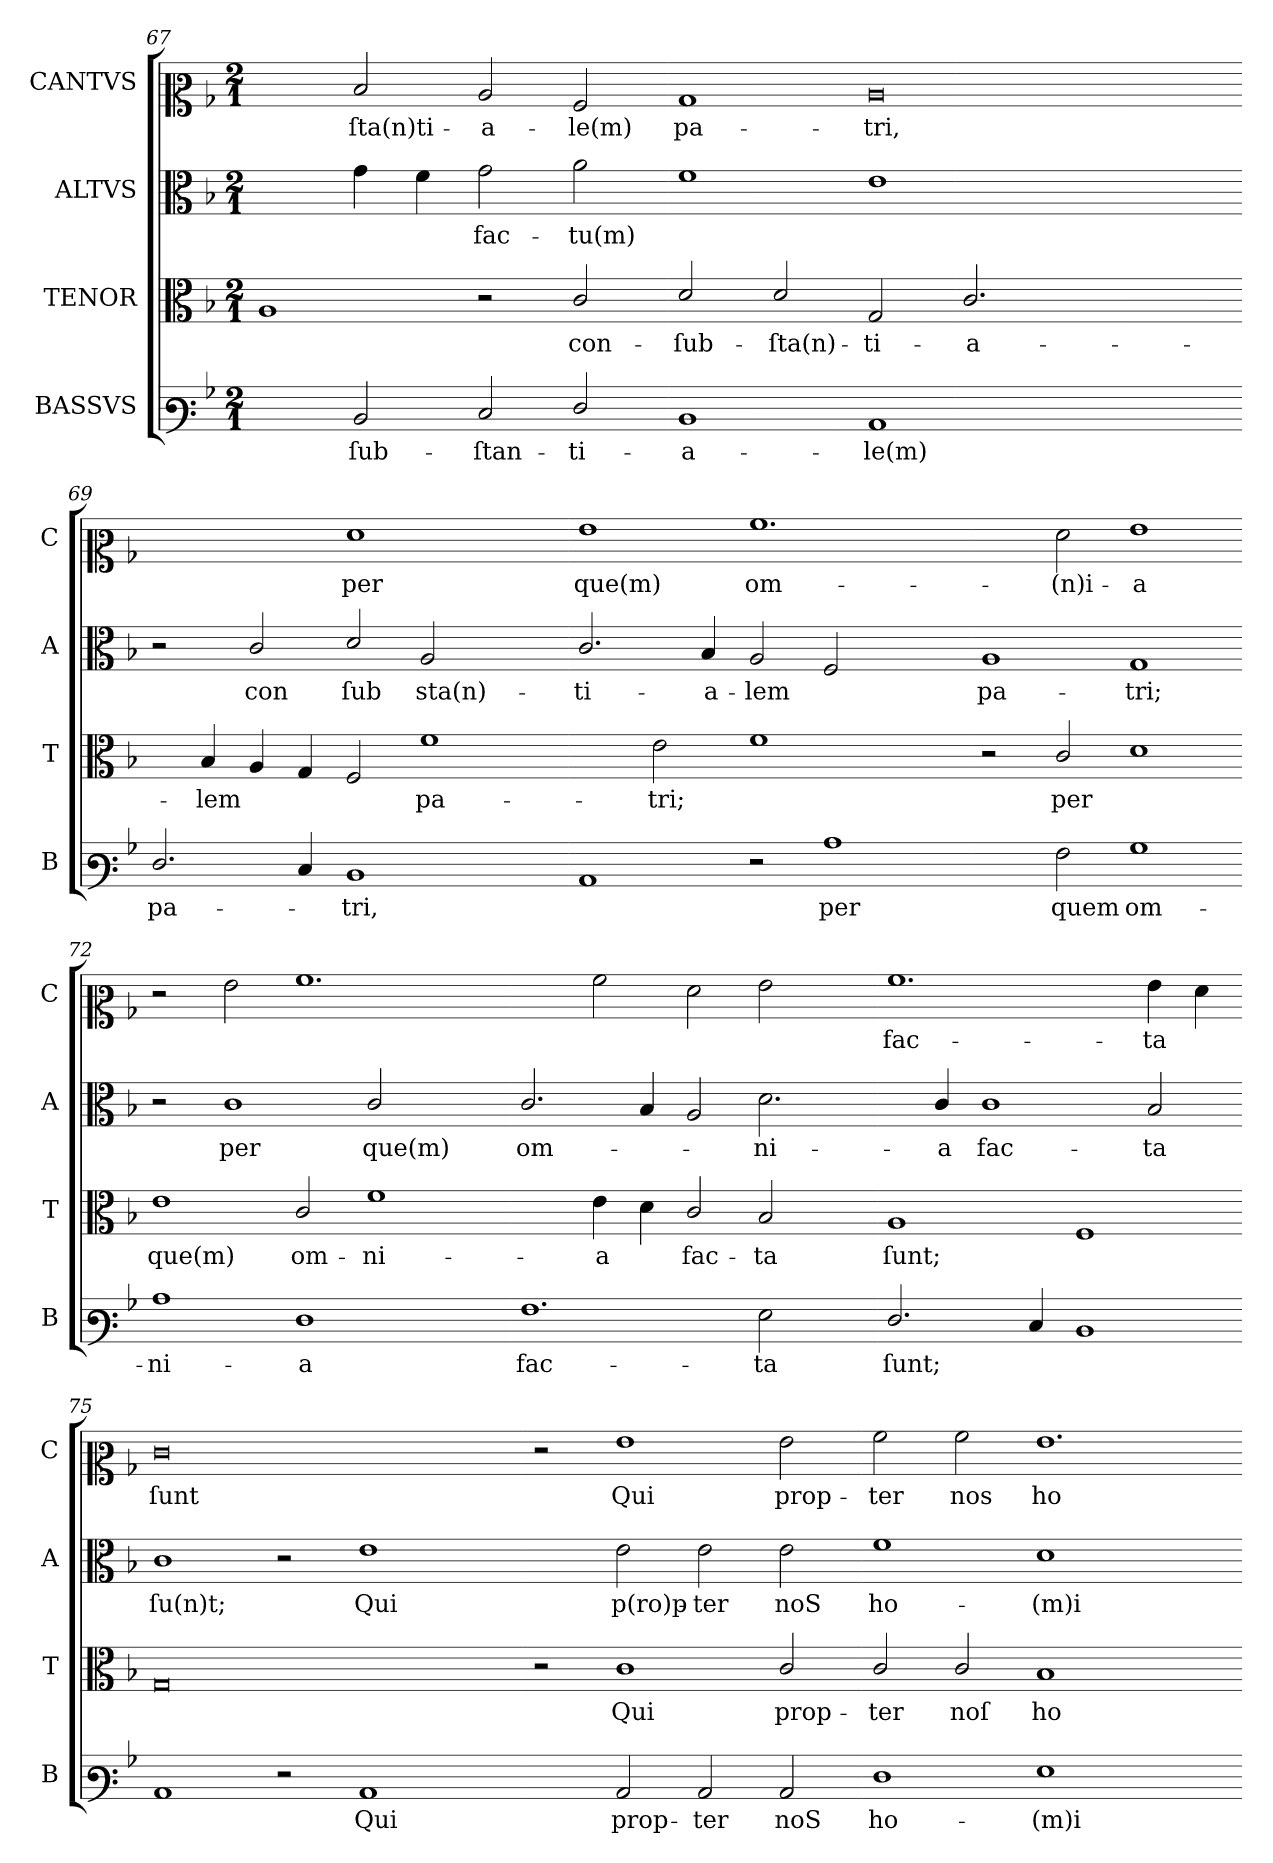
**kern	**text	**kern	**text	**kern	**text	**kern	**text
*part4	*part4	*part3	*part3	*part2	*part2	*part1	*part1
*staff4	*staff4	*staff3	*staff3	*staff2	*staff2	*staff1	*staff1
*I"BASSVS	*	*I"TENOR	*	*I"ALTVS	*	*I"CANTVS	*
*I'B	*	*I'T	*	*I'A	*	*I'C	*
*clefF3	*	*clefC3	*	*clefC3	*	*clefC2	*
*k[b-]	*	*k[b-]	*	*k[b-]	*	*k[b-]	*
*F:	*	*F:	*	*F:	*	*F:	*
*M2/1	*	*M2/1	*	*M2/1	*	*M2/1	*
=67	=67	=67	=67	=67	=67	=67	=67
2ryy	.	1A	.	2ryy	.	2ryy	.
2D/	-ſub-	.	.	4g\	.	2d/	-ſta(n)ti-
.	.	.	.	4f\	.	.	.
2E/	-ſtan-	2r	.	2g\	fac-	2c/	-a-
2F/	-ti-	2c/	con-	2a\	-tu(m)	2A/	-le(m)
=68-	=68-	=68-	=68-	=68-	=68-	=68-	=68-
1D	-a-	2d/	-ſub-	1f	.	1B-	pa-
.	.	2d/	-ſta(n)-	.	.	.	.
1C	-le(m)	2G/	-ti-	1e	.	0c	-tri,
.	.	2.c/	-a-	.	.	.	.
1ryy	.	.	.	1ryy	.	.	.
.	.	2.ryy	.	.	.	.	.
=69-	=69-	=69-	=69-	=69-	=69-	=69-	=69-
2.F/	pa-	4ryy	.	2r	.	1ryy	.
.	.	4B-/	-lem	.	.	.	.
.	.	4A/	.	2c/	con	.	.
4E/	.	4G/	.	.	.	.	.
1D	-tri,	2F/	.	2d/	ſub	1f	per
.	.	1f\	pa-	2A/	sta(n)-	.	.
2ryy	.	.	.	2ryy	.	2ryy	.
=70-	=70-	=70-	=70-	=70-	=70-	=70-	=70-
1C	.	2ryy	.	2.c/	-ti-	1g	que(m)
.	.	2e\	-tri;	.	.	.	.
.	.	.	.	4B-/	-a-	.	.
2r	.	1f	.	2A/	-lem	1.a	om-
1c\	per	.	.	2F/	.	.	.
.	.	2ryy	.	2ryy	.	.	.
=71-	=71-	=71-	=71-	=71-	=71-	=71-	=71-
2ryy	.	2r	.	1A	pa-	2ryy	.
2A\	quem	2c/	per	.	.	2f\	-(n)i-
1B-	om-	1d	.	1G	-tri;	1g	-a
=72-	=72-	=72-	=72-	=72-	=72-	=72-	=72-
1c	-ni-	1e	que(m)	2r	.	2r	.
.	.	.	.	1c	per	2g\	.
1F	-a	2c/	om-	.	.	1.a	.
.	.	1f\	-ni-	2c/	que(m)	.	.
2ryy	.	.	.	2ryy	.	.	.
=73-	=73-	=73-	=73-	=73-	=73-	=73-	=73-
1.A	fac-	2ryy	.	2.c/	om-	2ryy	.
.	.	4e\	-a	.	.	2a\	.
.	.	4d\	.	4B-/	.	.	.
.	.	2c/	fac-	2A/	.	2f\	.
2G\	-ta	2B-/	ta	2.d\	-ni-	2g\	.
4ryy	.	4ryy	.	.	.	4ryy	.
=74-	=74-	=74-	=74-	=74-	=74-	=74-	=74-
2.F/	ſunt;	1A	ſunt;	4ryy	.	1.a	fac-
.	.	.	.	4c/	-a	.	.
.	.	.	.	1c	fac-	.	.
4E/	.	.	.	.	.	.	.
1D	.	1F	.	.	.	.	.
.	.	.	.	2B-/	-ta	4g\	-ta
.	.	.	.	.	.	4f\	.
=75-	=75-	=75-	=75-	=75-	=75-	=75-	=75-
1C	.	0G	.	1c	ſu(n)t;	0e	ſunt
2r	.	.	.	2r	.	.	.
1C/	Qui	.	.	1e\	Qui	.	.
.	.	2ryy	.	.	.	2ryy	.
=76-	=76-	=76-	=76-	=76-	=76-	=76-	=76-
2ryy	.	2r	.	2ryy	.	2r	.
2C/	prop-	1c	Qui	2e\	p(ro)p-	1g	Qui
2C/	-ter	.	.	2e\	-ter	.	.
2C/	noS	2c/	prop-	2e\	noS	2g\	prop-
=77-	=77-	=77-	=77-	=77-	=77-	=77-	=77-
1F	ho-	2c/	-ter	1f	ho-	2a\	-ter
.	.	2c/	noſ	.	.	2a\	nos
1G	-(m)i-	1B-	ho-	1d	-(m)i-	1.g	ho-
2ryy	.	2ryy	.	2ryy	.	.	.
=-	=-	=-	=-	=-	=-	=-	=-
*-	*-	*-	*-	*-	*-	*-	*-
